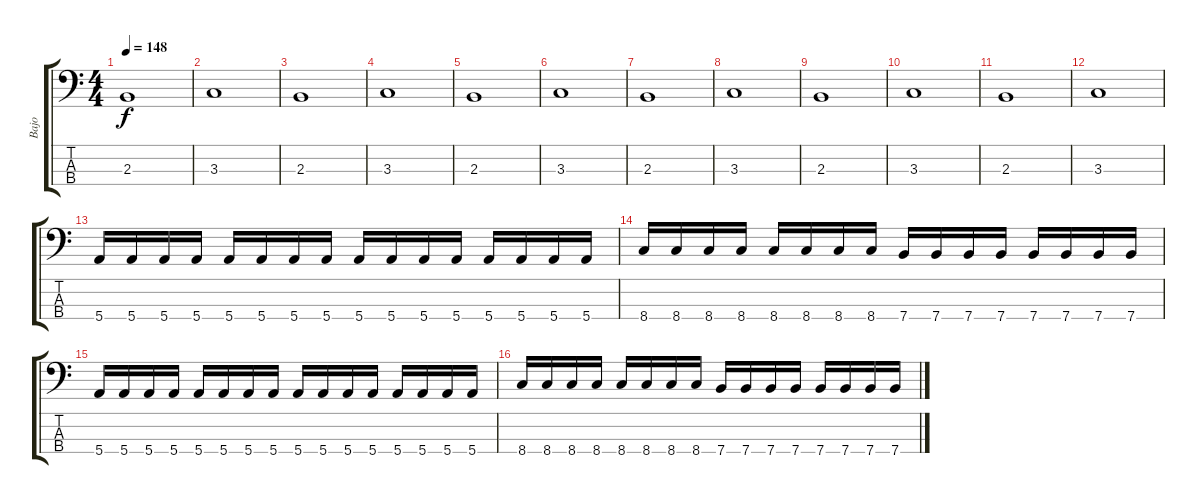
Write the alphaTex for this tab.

\track ("Bajo" "Bajo") {instrument electricbasspick}
\staff {score tabs}
\tuning (G2 D2 A1 E1) {hide}
\ts (4 4)
\tempo 148
\clef f4
\ks c
2.3.1{dy f} |
3.3.1 |
2.3.1 |
3.3.1 |
2.3.1 |
3.3.1 |
2.3.1 |
3.3.1 |
2.3.1 |
3.3.1 |
2.3.1 |
3.3.1 |
5.4.16 5.4.16 5.4.16 5.4.16 5.4.16 5.4.16 5.4.16 5.4.16 5.4.16 5.4.16 5.4.16 5.4.16 5.4.16 5.4.16 5.4.16 5.4.16 |
8.4.16 8.4.16 8.4.16 8.4.16 8.4.16 8.4.16 8.4.16 8.4.16 7.4.16 7.4.16 7.4.16 7.4.16 7.4.16 7.4.16 7.4.16 7.4.16 |
5.4.16 5.4.16 5.4.16 5.4.16 5.4.16 5.4.16 5.4.16 5.4.16 5.4.16 5.4.16 5.4.16 5.4.16 5.4.16 5.4.16 5.4.16 5.4.16 |
8.4.16 8.4.16 8.4.16 8.4.16 8.4.16 8.4.16 8.4.16 8.4.16 7.4.16 7.4.16 7.4.16 7.4.16 7.4.16 7.4.16 7.4.16 7.4.16
